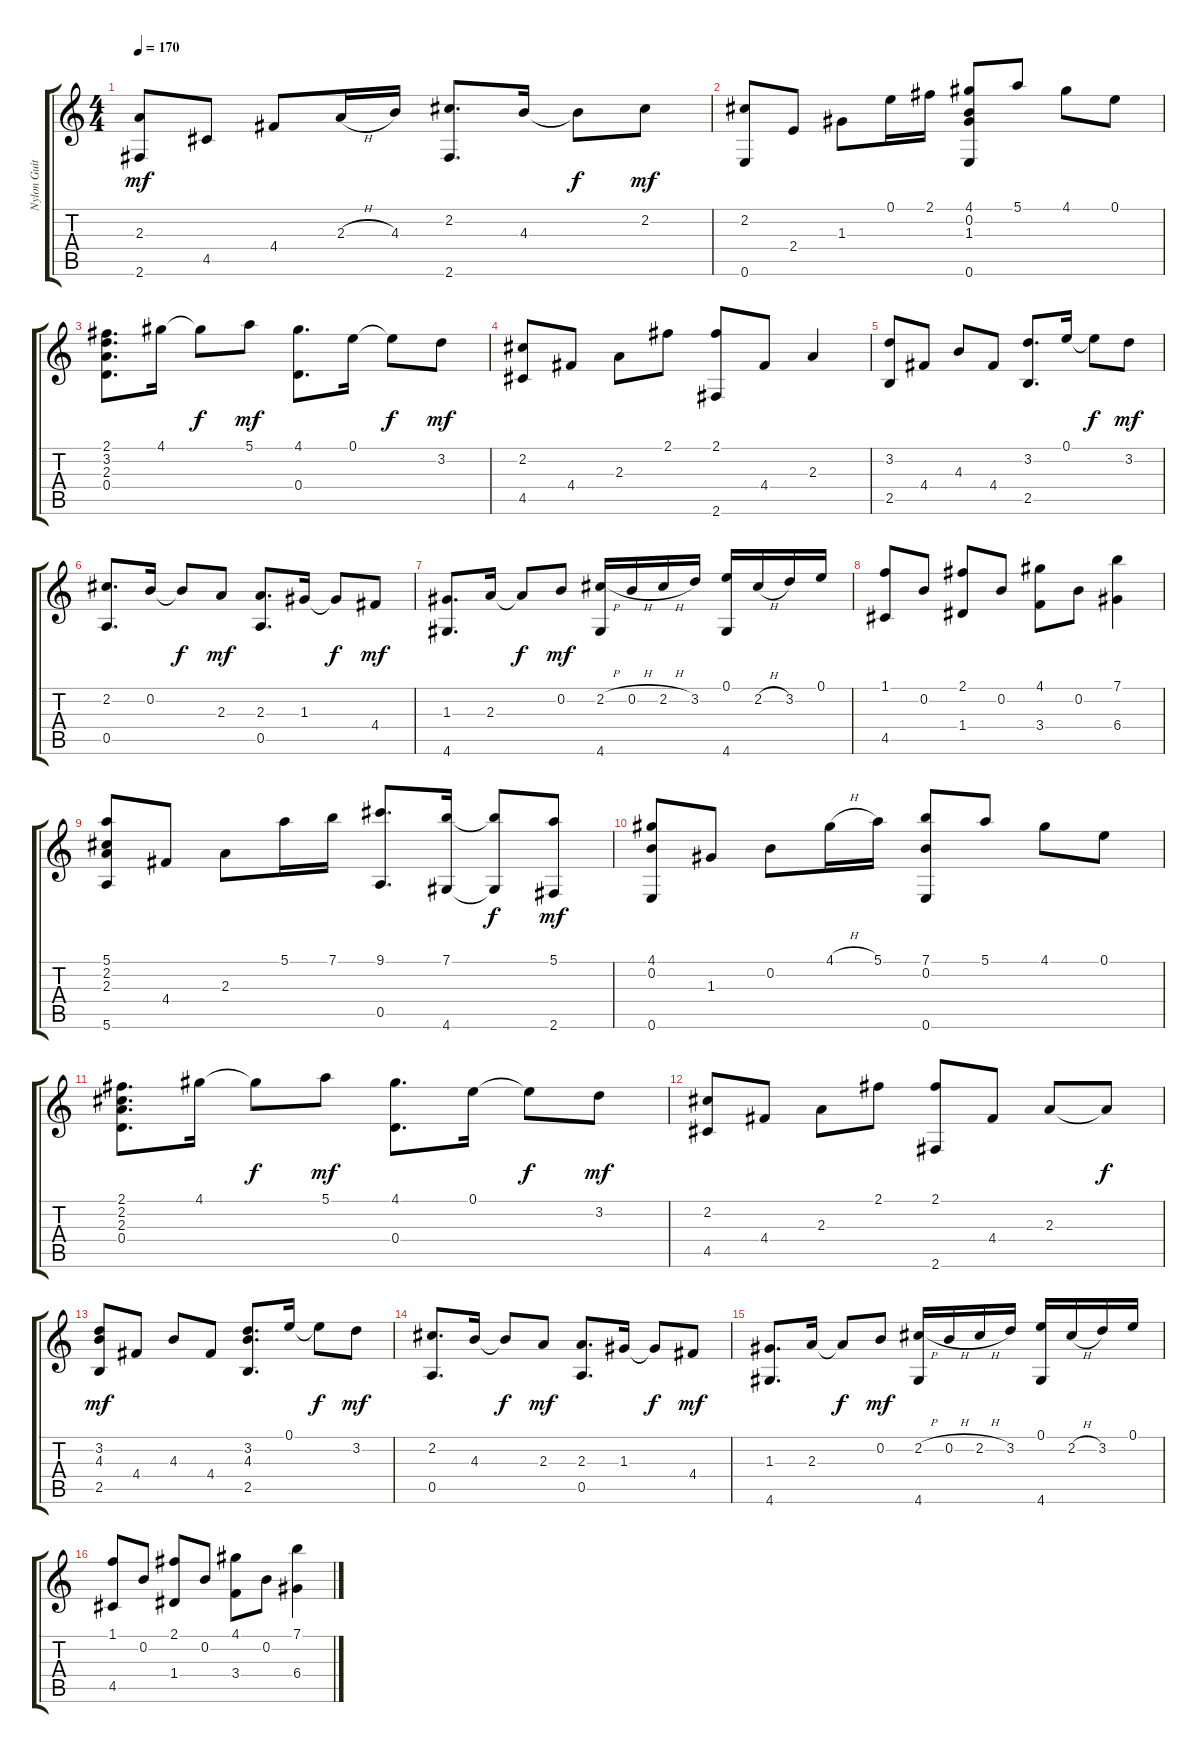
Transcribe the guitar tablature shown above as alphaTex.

\track ("Nylon Guitar" "Nylon Guit") {instrument acousticguitarnylon}
\staff {score tabs}
\tuning (E4 B3 G3 D3 A2 E2) {hide}
\ts (4 4)
\tempo 170
\clef g2
\ks c
(2.3 2.6).8{dy mf} 4.5.8 4.4.8 2.3{h}.16 4.3.16 (2.2 2.6).8{d} 4.3.16 4.3{t}.8{dy f} 2.2.8{dy mf} |
(2.2 0.6).8 2.4.8 1.3.8 0.1.16 2.1.16 (4.1 0.2 1.3 0.6).8 5.1.8 4.1.8 0.1.8 |
(2.1 3.2 2.3 0.4).8{d} 4.1.16 4.1{t}.8{dy f} 5.1.8{dy mf} (4.1 0.4).8{d} 0.1.16 0.1{t}.8{dy f} 3.2.8{dy mf} |
(2.2 4.5).8 4.4.8 2.3.8 2.1.8 (2.1 2.6).8 4.4.8 2.3.4 |
(3.2 2.5).8 4.4.8 4.3.8 4.4.8 (3.2 2.5).8{d} 0.1.16 0.1{t}.8{dy f} 3.2.8{dy mf} |
(2.2 0.5).8{d} 0.2.16 0.2{t}.8{dy f} 2.3.8{dy mf} (2.3 0.5).8{d} 1.3.16 1.3{t}.8{dy f} 4.4.8{dy mf} |
(1.3 4.6).8{d} 2.3.16 2.3{t}.8{dy f} 0.2.8{dy mf} (2.2{h} 4.6).16 0.2{h}.16 2.2{h}.16 3.2.16 (0.1 4.6).16 2.2{h}.16 3.2.16 0.1.16 |
(1.1 4.5).8 0.2.8 (2.1 1.4).8 0.2.8 (4.1 3.4).8 0.2.8 (7.1 6.4).4 |
(5.1 2.2 2.3 5.6).8 4.4.8 2.3.8 5.1.16 7.1.16 (9.1 0.5).8{d} (7.1 4.6).16 (7.1{t} 4.6{t}).8{dy f} (5.1 2.6).8{dy mf} |
(4.1 0.2 0.6).8 1.3.8 0.2.8 4.1{h}.16 5.1.16 (7.1 0.2 0.6).8 5.1.8 4.1.8 0.1.8 |
(2.1 2.2 2.3 0.4).8{d} 4.1.16 4.1{t}.8{dy f} 5.1.8{dy mf} (4.1 0.4).8{d} 0.1.16 0.1{t}.8{dy f} 3.2.8{dy mf} |
(2.2 4.5).8 4.4.8 2.3.8 2.1.8 (2.1 2.6).8 4.4.8 2.3.8 2.3{t}.8{dy f} |
(3.2 4.3 2.5).8{dy mf} 4.4.8 4.3.8 4.4.8 (3.2 4.3 2.5).8{d} 0.1.16 0.1{t}.8{dy f} 3.2.8{dy mf} |
(2.2 0.5).8{d} 4.3.16 4.3{t}.8{dy f} 2.3.8{dy mf} (2.3 0.5).8{d} 1.3.16 1.3{t}.8{dy f} 4.4.8{dy mf} |
(1.3 4.6).8{d} 2.3.16 2.3{t}.8{dy f} 0.2.8{dy mf} (2.2{h} 4.6).16 0.2{h}.16 2.2{h}.16 3.2.16 (0.1 4.6).16 2.2{h}.16 3.2.16 0.1.16 |
(1.1 4.5).8 0.2.8 (2.1 1.4).8 0.2.8 (4.1 3.4).8 0.2.8 (7.1 6.4).4
